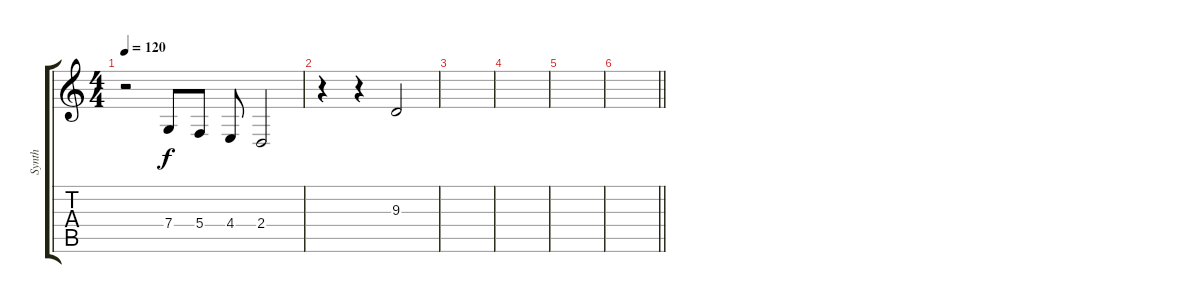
\track ("Synth" "Synth") {instrument lead2sawtooth}
\staff {score tabs}
\tuning (D4 A3 F3 C3 G2 C2) {hide}
\ts (4 4)
\tempo 120
\clef g2
\ks c
r.2{dy f} 7.4.8 5.4.8 4.4.8 2.4.2 |
r.4 r.4 9.3.2 |
|
|
|
\barLineRight lightlight
